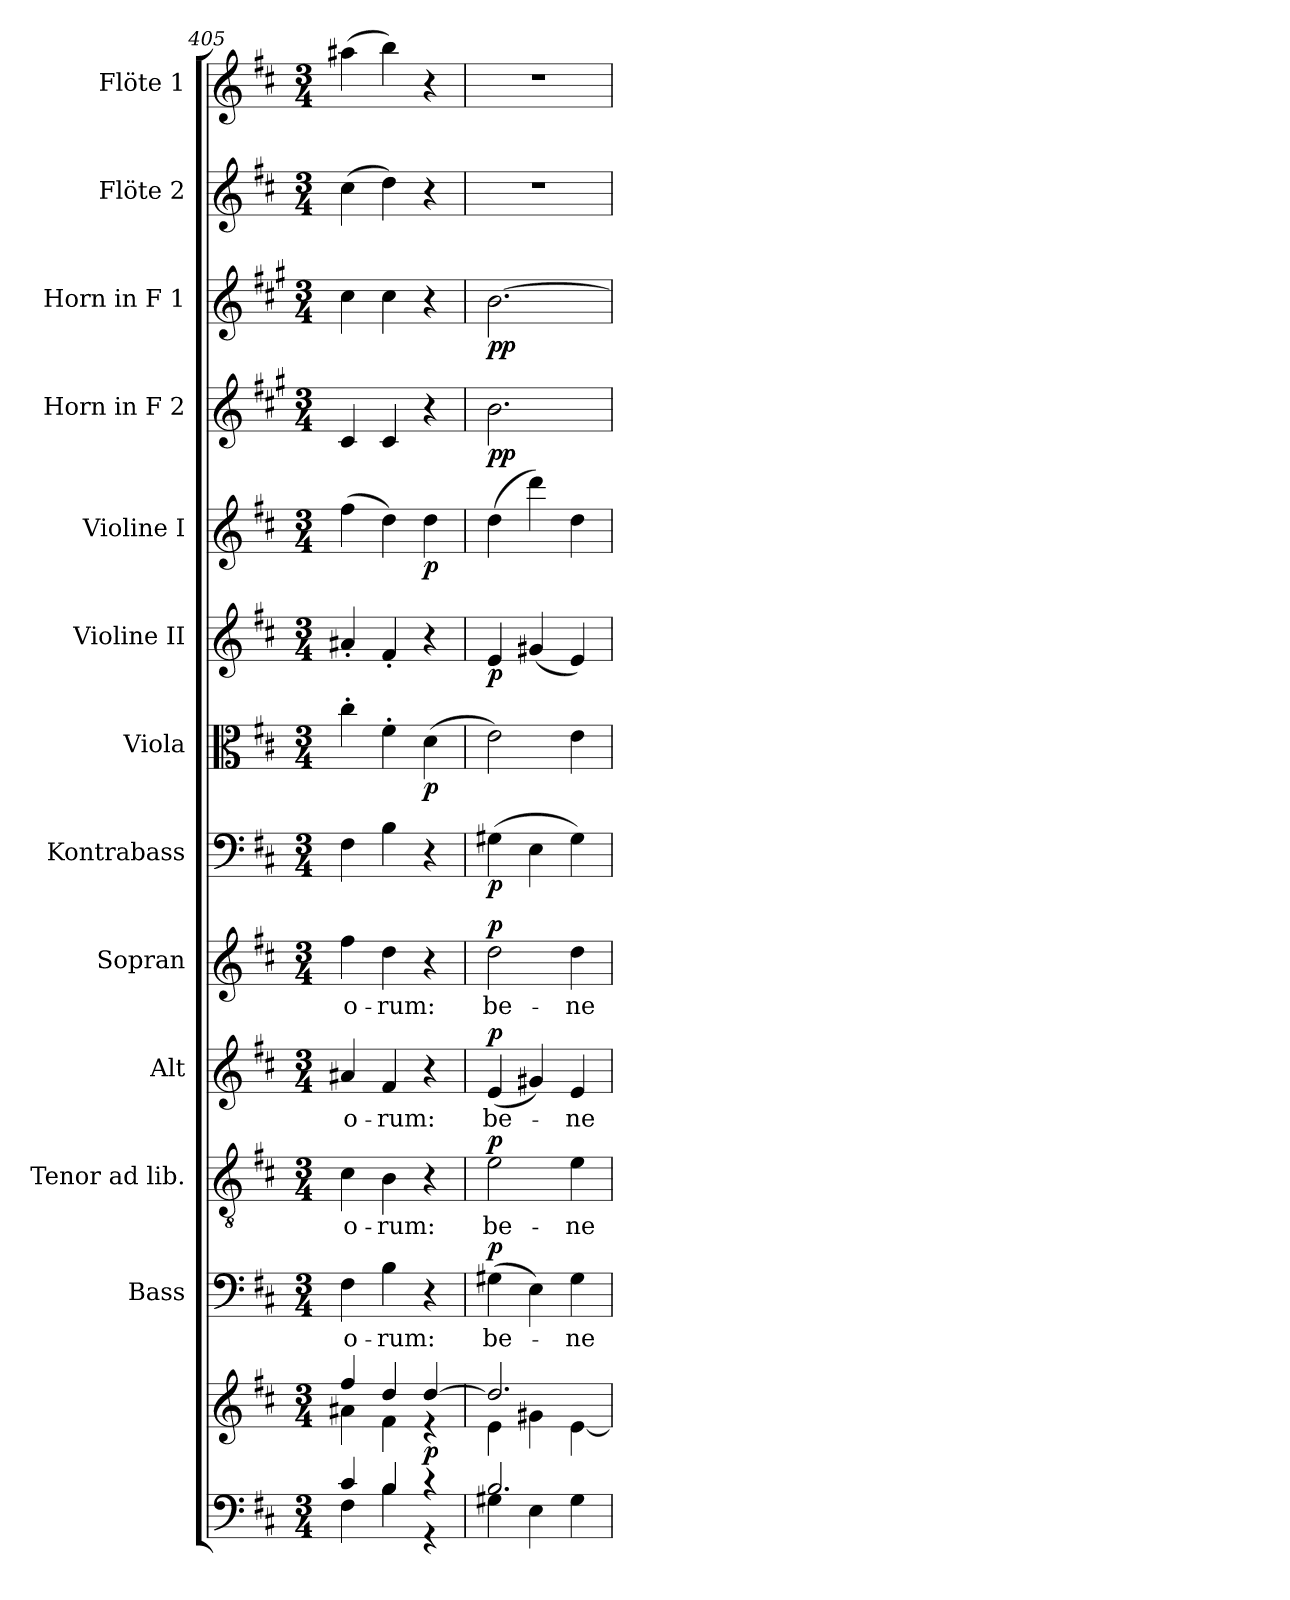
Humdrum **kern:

**kern	**kern	**dynam	**kern	**text	**dynam	**kern	**text	**dynam	**kern	**text	**dynam	**kern	**text	**dynam	**kern	**dynam	**kern	**dynam	**kern	**dynam	**kern	**dynam	**kern	**dynam	**kern	**dynam	**kern	**kern
*part13	*part13	*part13	*part12	*part12	*part12	*part11	*part11	*part11	*part10	*part10	*part10	*part9	*part9	*part9	*part8	*part8	*part7	*part7	*part6	*part6	*part5	*part5	*part4	*part4	*part3	*part3	*part2	*part1
*staff14	*staff13	*staff13/14	*staff12	*staff12	*staff12	*staff11	*staff11	*staff11	*staff10	*staff10	*staff10	*staff9	*staff9	*staff9	*staff8	*staff8	*staff7	*staff7	*staff6	*staff6	*staff5	*staff5	*staff4	*staff4	*staff3	*staff3	*staff2	*staff1
*	*	*	*I"Bass	*	*	*I"Tenor ad lib.	*	*	*I"Alt	*	*	*I"Sopran	*	*	*I"Kontrabass	*	*I"Viola	*	*I"Violine II	*	*I"Violine I	*	*I"Horn in F 2	*	*I"Horn in F 1	*	*I"Flöte 2	*I"Flöte 1
*	*	*	*I'B.	*	*	*I'T.	*	*	*I'A.	*	*	*I'S.	*	*	*I'Kb.	*	*I'Vla.	*	*I'Vl. II	*	*I'Vl. I	*	*	*	*	*	*I'Fl. 2	*I'Fl. 1
*clefF4	*clefG2	*	*clefF4	*	*	*clefGv2	*	*	*clefG2	*	*	*clefG2	*	*	*clefF4	*	*clefC3	*	*clefG2	*	*clefG2	*	*clefG2	*	*clefG2	*	*clefG2	*clefG2
*	*	*	*	*	*	*	*	*	*	*	*	*	*	*	*ITrd7c12	*	*	*	*	*	*	*	*ITrd4c7	*	*ITrd4c7	*	*	*
*k[f#c#]	*k[f#c#]	*	*k[f#c#]	*	*	*k[f#c#]	*	*	*k[f#c#]	*	*	*k[f#c#]	*	*	*k[f#c#]	*	*k[f#c#]	*	*k[f#c#]	*	*k[f#c#]	*	*k[f#c#]	*	*k[f#c#]	*	*k[f#c#]	*k[f#c#]
*D:	*D:	*	*D:	*	*	*D:	*	*	*D:	*	*	*D:	*	*	*D:	*	*D:	*	*D:	*	*D:	*	*D:	*	*D:	*	*D:	*D:
*M3/4	*M3/4	*	*M3/4	*	*	*M3/4	*	*	*M3/4	*	*	*M3/4	*	*	*M3/4	*	*M3/4	*	*M3/4	*	*M3/4	*	*M3/4	*	*M3/4	*	*M3/4	*M3/4
=405	=405	=405	=405	=405	=405	=405	=405	=405	=405	=405	=405	=405	=405	=405	=405	=405	=405	=405	=405	=405	=405	=405	=405	=405	=405	=405	=405	=405
*^	*^	*	*	*	*	*	*	*	*	*	*	*	*	*	*	*	*	*	*	*	*	*	*	*	*	*	*	*
!	!	!	!	!	!	!LO:LY:b	!	!	!LO:LY:b	!	!	!LO:LY:b	!	!	!LO:LY:b	!	!	!	!	!	!	!	!	!	!	!	!	!	!	!
4c#/	4F#\	4ff#/	4a#X\	.	4F#\	-o-	.	4c#\	-o-	.	4a#X/	-o-	.	4ff#\	-o-	.	4FF#\	.	4cc#'>\	.	4a#X'</	.	(>4ff#\	.	4F#/	.	4f#\	.	(>4cc#\	(>4aa#X\
!	!	!	!	!	!	!LO:LY:b	!	!	!LO:LY:b	!	!	!LO:LY:b	!	!	!LO:LY:b	!	!	!	!	!	!	!	!	!	!	!	!	!	!	!
4B/	4B\	4dd/	4f#\	.	4B\	-rum:	.	4B\	-rum:	.	4f#/	-rum:	.	4dd\	-rum:	.	4BB\	.	4f#'>\	.	4f#'</	.	4dd\)	.	4F#/	.	4f#\	.	4dd\)	4bb\)
!	!	!	!	!LO:DY:b	!	!	!	!	!	!	!	!	!	!	!	!	!	!	!	!LO:DY:b	!	!	!	!LO:DY:b	!	!	!	!	!	!
4r	4r	[>4dd/	4re	p	4r	.	.	4r	.	.	4r	.	.	4r	.	.	4r	.	(>4d\	p	4r	.	4dd\	p	4r	.	4r	.	4r	4r
=406	=406	=406	=406	=406	=406	=406	=406	=406	=406	=406	=406	=406	=406	=406	=406	=406	=406	=406	=406	=406	=406	=406	=406	=406	=406	=406	=406	=406	=406	=406
!	!	!	!	!	!	!LO:LY:b	!LO:DY:a	!	!LO:LY:b	!LO:DY:a	!	!LO:LY:b	!LO:DY:a	!	!LO:LY:b	!LO:DY:a	!	!LO:DY:b	!	!	!	!LO:DY:b	!	!	!	!LO:DY:b	!	!LO:DY:b	!	!
2.B/	4G#X\	2.dd/]	4e\	.	(>4G#X\	be-	p	2e\	be-	p	(<4e/	be-	p	2dd\	be-	p	(>4GG#X\	p	2e\)	.	4e/	p	(>4dd\	.	2.e\	pp	[2.e\	pp	2.r	2.r
.	4E\	.	4g#X\	.	4E\)	.	.	.	.	.	4g#X/)	.	.	.	.	.	4EE\	.	.	.	(<4g#X/	.	4ddd\)	.	.	.	.	.	.	.
!	!	!	!	!	!	!LO:LY:b	!	!	!LO:LY:b	!	!	!LO:LY:b	!	!	!LO:LY:b	!	!	!	!	!	!	!	!	!	!	!	!	!	!	!
.	4G#\	.	[<4e\	.	4G#\	-ne-	.	4e\	-ne-	.	4e/	-ne-	.	4dd\	-ne-	.	4GG#\)	.	4e\	.	4e/)	.	4dd\	.	.	.	.	.	.	.
*v	*v	*	*	*	*	*	*	*	*	*	*	*	*	*	*	*	*	*	*	*	*	*	*	*	*	*	*	*	*	*
*	*v	*v	*	*	*	*	*	*	*	*	*	*	*	*	*	*	*	*	*	*	*	*	*	*	*	*	*	*	*
=	=	=	=	=	=	=	=	=	=	=	=	=	=	=	=	=	=	=	=	=	=	=	=	=	=	=	=	=
*-	*-	*-	*-	*-	*-	*-	*-	*-	*-	*-	*-	*-	*-	*-	*-	*-	*-	*-	*-	*-	*-	*-	*-	*-	*-	*-	*-	*-
